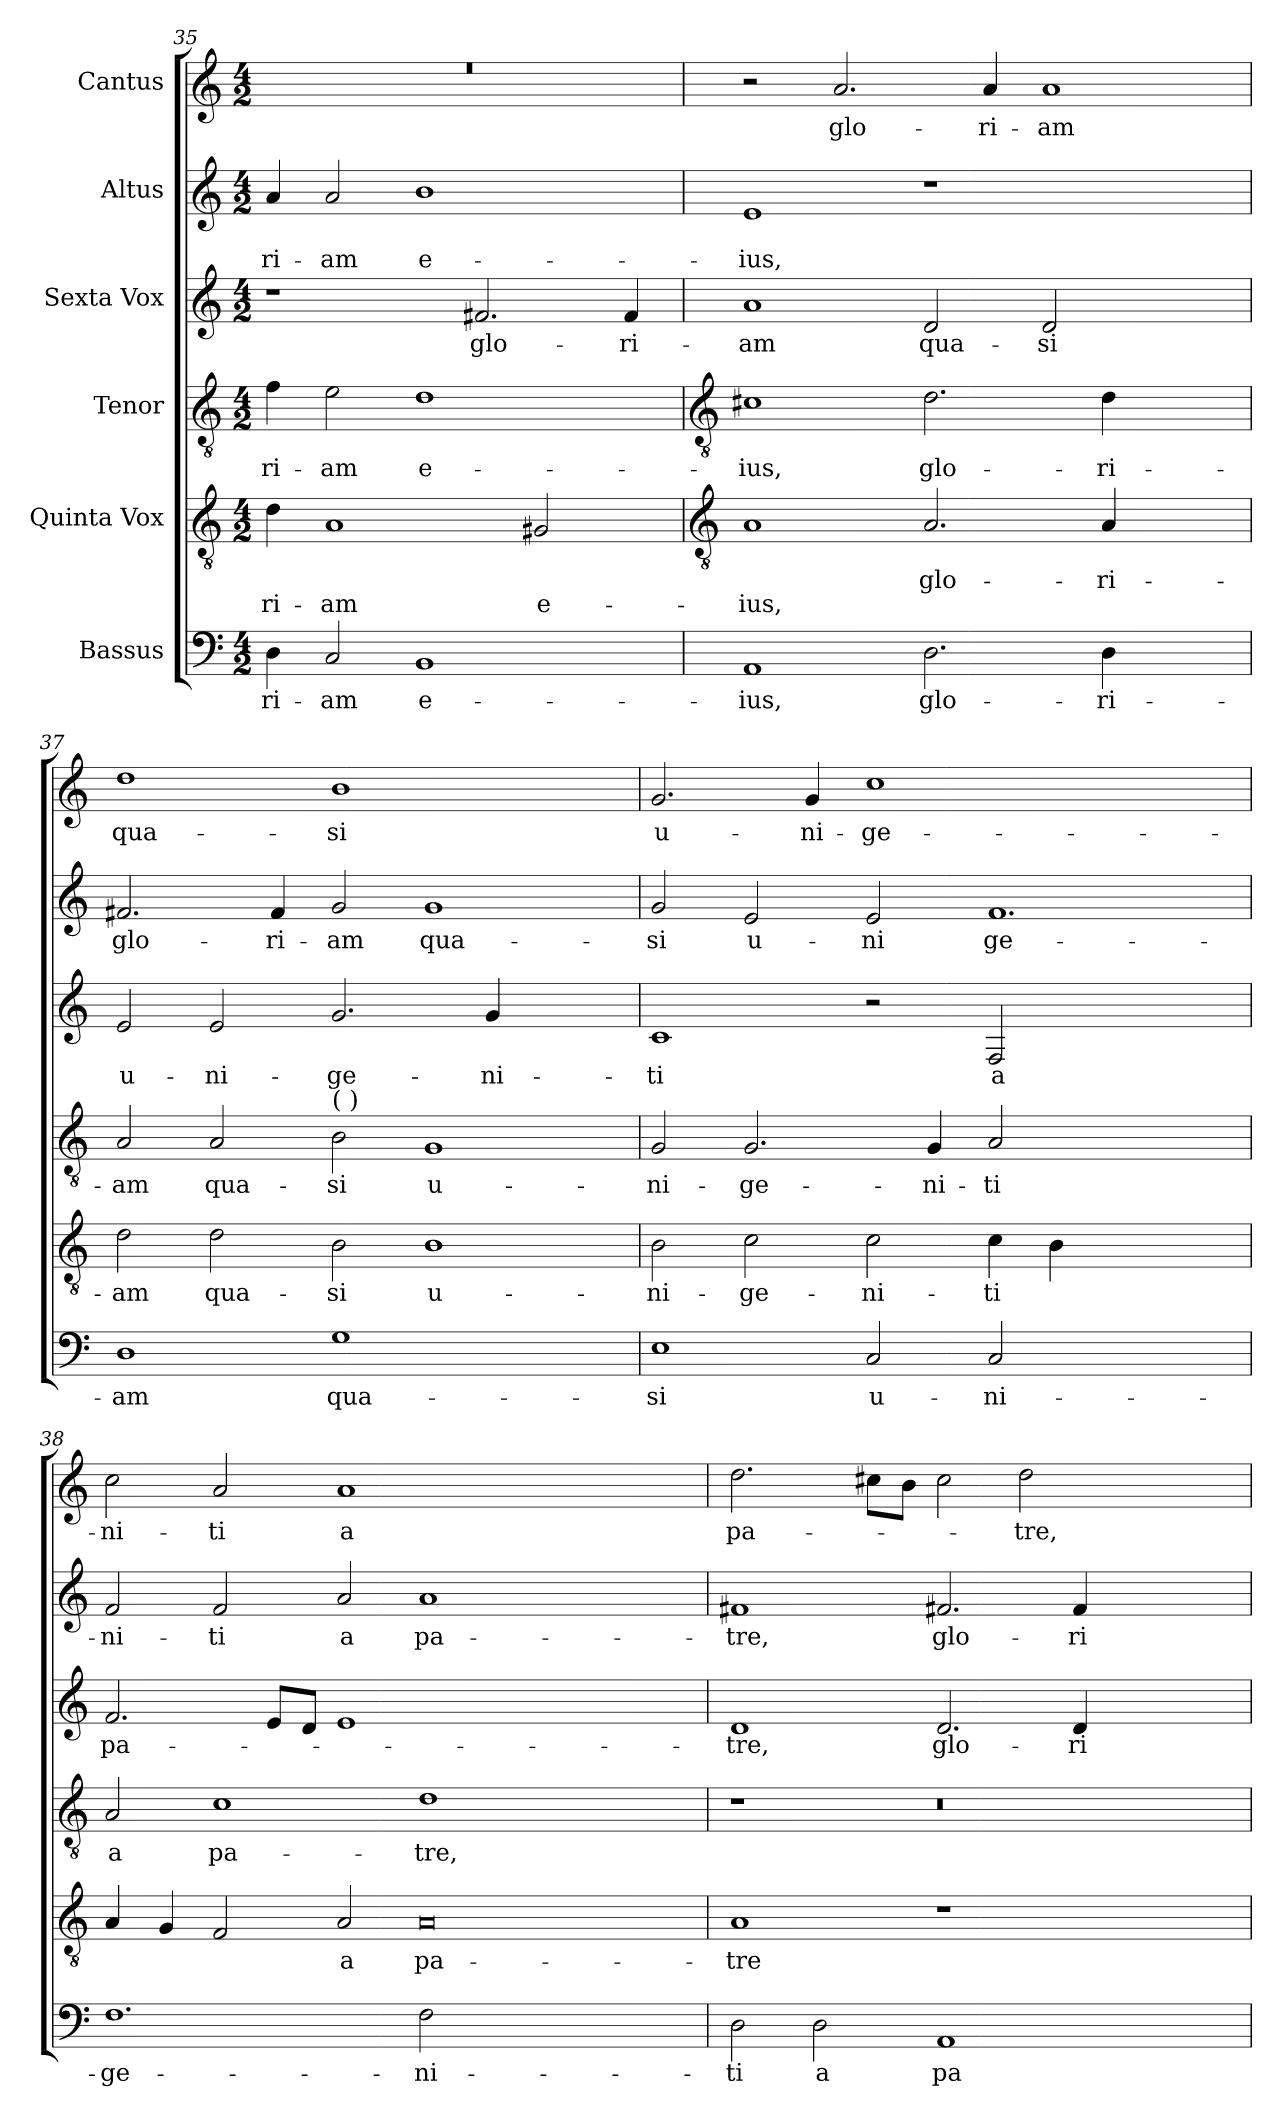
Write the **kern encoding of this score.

**kern	**text	**kern	**text	**text	**kern	**text	**kern	**text	**kern	**text	**text	**kern	**text
*part6	*part6	*part5	*part5	*part5	*part4	*part4	*part3	*part3	*part2	*part2	*part2	*part1	*part1
*staff6	*staff6	*staff5	*staff5	*staff5	*staff4	*staff4	*staff3	*staff3	*staff2	*staff2	*staff2	*staff1	*staff1
*I"Bassus	*	*I"Quinta Vox	*	*	*I"Tenor	*	*I"Sexta Vox	*	*I"Altus	*	*	*I"Cantus	*
!!LO:LB:g=z
*clefF4	*	*clefGv2	*	*	*clefGv2	*	*clefG2	*	*clefG2	*	*	*clefG2	*
*k[]	*	*k[]	*	*	*k[]	*	*k[]	*	*k[]	*	*	*k[]	*
*C:	*	*C:	*	*	*C:	*	*C:	*	*C:	*	*	*C:	*
*M4/2	*	*M4/2	*	*	*M4/2	*	*M4/2	*	*M4/2	*	*	*M4/2	*
=35A	=35A	=35A	=35A	=35A	=35A	=35A	=35A	=35A	=35A	=35A	=35A	=35A	=35A
!	!LO:LY:b	!	!	!LO:LY:b	!	!LO:LY:b	!	!	!	!	!LO:LY:b	!	!
*	*	*	*	*	*	*	*	*	*	*	*	*^	*
4D	-ri-	4d	.	-ri-	4f	-ri-	1r	.	4a	.	-ri-	0r	0ryy	.
!	!LO:LY:b	!	!	!LO:LY:b	!	!LO:LY:b	!	!	!	!	!LO:LY:b	!	!	!
2C	-am	1A	.	-am	2e	-am	.	.	2a	.	-am	.	.	.
!	!LO:LY:b	!	!	!	!	!LO:LY:b	!	!	!	!	!LO:LY:b	!	!	!
1BB	e-	.	.	.	1d	e-	.	.	1b	.	e-	.	.	.
!	!	!	!	!	!	!	!	!LO:LY:b	!	!	!	!	!	!
.	.	.	.	.	.	.	2.f#X	glo-	.	.	.	.	.	.
!	!	!	!	!LO:LY:b	!	!	!	!	!	!	!	!	!	!
.	.	2G#X	.	e-	.	.	.	.	.	.	.	.	.	.
!	!	!	!	!	!	!	!	!LO:LY:b	!	!	!	!	!	!
4ryy	.	4ryy	.	.	4ryy	.	4f#	-ri-	4ryy	.	.	.	.	.
*	*	*	*	*	*	*	*	*	*	*	*	*v	*v	*
!!LO:LB:g=z
=36	=36	=36	=36	=36	=36	=36	=36	=36	=36	=36	=36	=36	=36
*	*	*clefGv2	*	*	*clefGv2	*	*	*	*	*	*	*	*
!	!LO:LY:b	!	!	!LO:LY:b	!	!LO:LY:b	!	!LO:LY:b	!	!	!LO:LY:b	!	!
1AA	-ius,	1A	.	-ius,	1c#X	-ius,	1a	-am	1e	.	-ius,	2r	.
!	!	!	!	!	!	!	!	!	!	!	!	!	!LO:LY:b
.	.	.	.	.	.	.	.	.	.	.	.	2.a	glo-
!	!LO:LY:b	!	!LO:LY:b	!	!	!LO:LY:b	!	!LO:LY:b	!	!	!	!	!
2.D	glo-	2.A	glo-	.	2.d	glo-	2d	qua-	1r	.	.	.	.
!	!	!	!	!	!	!	!	!	!	!	!	!	!LO:LY:b
.	.	.	.	.	.	.	.	.	.	.	.	4a	-ri-
!	!	!	!	!	!	!	!	!LO:LY:b	!	!	!	!	!LO:LY:b
.	.	.	.	.	.	.	2d	-si	.	.	.	1a	-am
!	!LO:LY:b	!	!LO:LY:b	!	!	!LO:LY:b	!	!	!	!	!	!	!
4D	-ri-	4A	-ri-	.	4d	-ri-	.	.	.	.	.	.	.
2ryy	.	2ryy	.	.	2ryy	.	2ryy	.	2ryy	.	.	.	.
=37A	=37A	=37A	=37A	=37A	=37A	=37A	=37A	=37A	=37A	=37A	=37A	=37A	=37A
!	!LO:LY:b	!	!LO:LY:b	!	!	!LO:LY:b	!	!LO:LY:b	!	!LO:LY:b	!	!	!LO:LY:b
1D	-am	2d	-am	.	2A	-am	2e	u-	2.f#X	glo-	.	1dd	qua-
!	!	!	!LO:LY:b	!	!	!LO:LY:b	!	!LO:LY:b	!	!	!	!	!
.	.	2d	qua-	.	2A	qua-	2e	-ni-	.	.	.	.	.
!	!	!	!	!	!	!	!	!	!	!LO:LY:b	!	!	!
.	.	.	.	.	.	.	.	.	4f#	-ri-	.	.	.
!	!	!	!	!	!LO:TX:a:t=(  )	!	!	!	!	!	!	!	!
!	!LO:LY:b	!	!LO:LY:b	!	!	!LO:LY:b	!	!LO:LY:b	!	!LO:LY:b	!	!	!LO:LY:b
1G	qua-	2B	-si	.	2B	-si	2.g	-ge-	2g	-am	.	1b	-si
!	!	!	!LO:LY:b	!	!	!LO:LY:b	!	!	!	!LO:LY:b	!	!	!
.	.	1B	u-	.	1G	u-	.	.	1g	qua-	.	.	.
!	!	!	!	!	!	!	!	!LO:LY:b	!	!	!	!	!
.	.	.	.	.	.	.	4g	-ni-	.	.	.	.	.
2ryy	.	.	.	.	.	.	2ryy	.	.	.	.	2ryy	.
=38A	=38A	=38A	=38A	=38A	=38A	=38A	=38A	=38A	=38A	=38A	=38A	=38A	=38A
!	!LO:LY:b	!	!LO:LY:b	!	!	!LO:LY:b	!	!LO:LY:b	!	!LO:LY:b	!	!	!LO:LY:b
1E	-si	2B	-ni-	.	2G	-ni-	1c	-ti	2g	-si	.	2.g	u-
!	!	!	!LO:LY:b	!	!	!LO:LY:b	!	!	!	!LO:LY:b	!	!	!
.	.	2c	-ge-	.	2.G	-ge-	.	.	2e	u-	.	.	.
!	!	!	!	!	!	!	!	!	!	!	!	!	!LO:LY:b
.	.	.	.	.	.	.	.	.	.	.	.	4g	-ni-
!	!LO:LY:b	!	!LO:LY:b	!	!	!	!	!	!	!LO:LY:b	!	!	!LO:LY:b
2C	u-	2c	-ni-	.	.	.	2r	.	2e	-ni	.	1cc	-ge-
!	!	!	!	!	!	!LO:LY:b	!	!	!	!	!	!	!
.	.	.	.	.	4G	-ni-	.	.	.	.	.	.	.
!	!LO:LY:b	!	!LO:LY:b	!	!	!LO:LY:b	!	!LO:LY:b	!	!LO:LY:b	!	!	!
2C	-ni-	4c	-ti	.	2A	-ti	2F	a	1.f	ge-	.	.	.
.	.	4B	.	.	.	.	.	.	.	.	.	.	.
1ryy	.	1ryy	.	.	1ryy	.	1ryy	.	.	.	.	1ryy	.
=38B	=38B	=38B	=38B	=38B	=38B	=38B	=38B	=38B	=38B	=38B	=38B	=38B	=38B
!	!LO:LY:b	!	!	!	!	!LO:LY:b	!	!LO:LY:b	!	!LO:LY:b	!	!	!LO:LY:b
1.F	-ge-	4A	.	.	2A	a	2.f	pa-	2f	-ni-	.	2cc	-ni-
.	.	4G	.	.	.	.	.	.	.	.	.	.	.
!	!	!	!	!	!	!LO:LY:b	!	!	!	!LO:LY:b	!	!	!LO:LY:b
.	.	2F	.	.	1c	pa-	.	.	2f	-ti	.	2a	-ti
.	.	.	.	.	.	.	8eL	.	.	.	.	.	.
.	.	.	.	.	.	.	8dJ	.	.	.	.	.	.
!	!	!	!LO:LY:b	!	!	!	!	!	!	!LO:LY:b	!	!	!LO:LY:b
.	.	2A	a	.	.	.	1e	.	2a	a	.	1a	a
!	!LO:LY:b	!	!LO:LY:b	!	!	!LO:LY:b	!	!	!	!LO:LY:b	!	!	!
2F	-ni-	0A	pa-	.	1d	-tre,	.	.	1a	pa-	.	.	.
1.ryy	.	.	.	.	.	.	1.ryy	.	.	.	.	1.ryy	.
.	.	.	.	.	1ryy	.	.	.	1ryy	.	.	.	.
=39A	=39A	=39A	=39A	=39A	=39A	=39A	=39A	=39A	=39A	=39A	=39A	=39A	=39A
!	!LO:LY:b	!	!LO:LY:b	!	!	!	!	!LO:LY:b	!	!LO:LY:b	!	!	!LO:LY:b
2D	-ti	1A	-tre	.	1r	.	1d	-tre,	1f#X	-tre,	.	2.dd	pa-
!	!LO:LY:b	!	!	!	!	!	!	!	!	!	!	!	!
2D	a	.	.	.	.	.	.	.	.	.	.	.	.
.	.	.	.	.	.	.	.	.	.	.	.	8cc#L	.
.	.	.	.	.	.	.	.	.	.	.	.	8bJ	.
!	!LO:LY:b	!	!	!	!	!	!	!LO:LY:b	!	!LO:LY:b	!	!	!
1AA	pa-	1r	.	.	0r	.	2.d	glo-	2.f#X	glo-	.	2cc#	.
!	!	!	!	!	!	!	!	!	!	!	!	!	!LO:LY:b
.	.	.	.	.	.	.	.	.	.	.	.	2dd	-tre,
!	!	!	!	!	!	!	!	!LO:LY:b	!	!LO:LY:b	!	!	!
.	.	.	.	.	.	.	4d	-ri-	4f#	-ri-	.	.	.
1ryy	.	1ryy	.	.	.	.	1ryy	.	1ryy	.	.	1ryy	.
=	=	=	=	=	=	=	=	=	=	=	=	=	=
*-	*-	*-	*-	*-	*-	*-	*-	*-	*-	*-	*-	*-	*-
